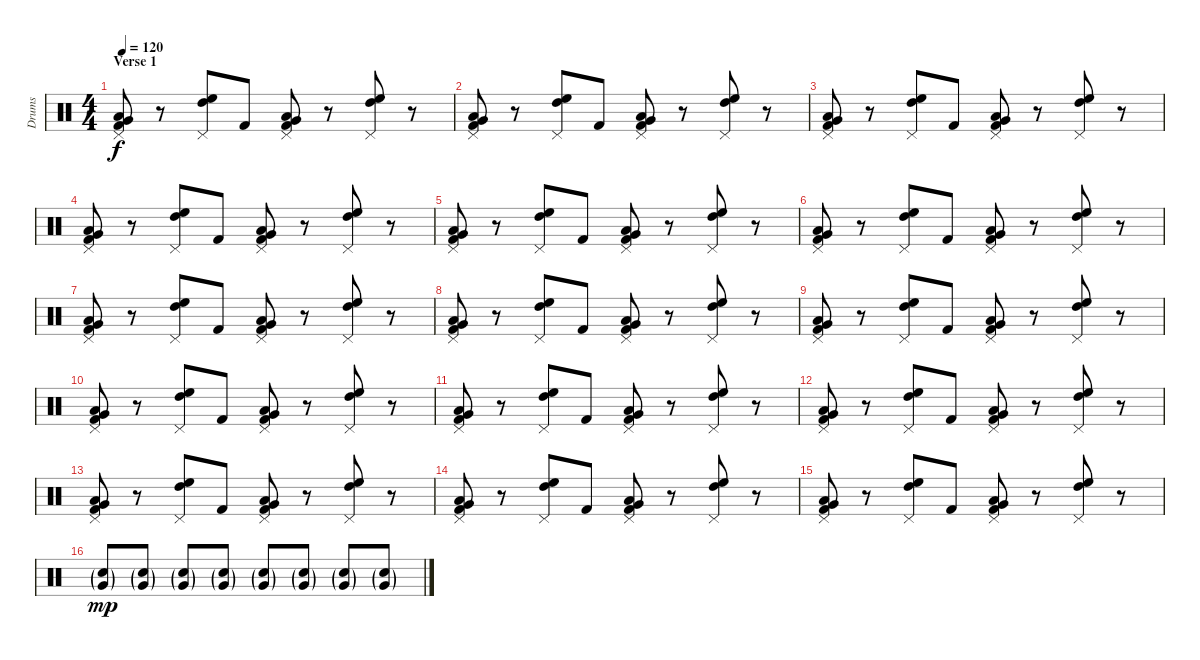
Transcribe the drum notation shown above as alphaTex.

\track ("Drums" "Drums") {instrument percussion}
\staff {score}
\articulation defaults
\ts (4 4)
\section ("" "Verse 1")
\tempo 120
\clef neutral
\ks c
("Pedal Hi-Hat (hit)" "Low Floor Tom (hit)" "Very Low Tom (hit)" "Kick (hit) 2").8{dy f} r.8 ("Pedal Hi-Hat (hit)" "High Floor Tom (hit)" "High Tom (hit)").8 "Kick (hit) 2".8 ("Pedal Hi-Hat (hit)" "Low Floor Tom (hit)" "Very Low Tom (hit)" "Kick (hit) 2").8 r.8 ("Pedal Hi-Hat (hit)" "High Floor Tom (hit)" "High Tom (hit)").8 r.8 |
("Pedal Hi-Hat (hit)" "Low Floor Tom (hit)" "Very Low Tom (hit)" "Kick (hit) 2").8 r.8 ("Pedal Hi-Hat (hit)" "High Floor Tom (hit)" "High Tom (hit)").8 "Kick (hit) 2".8 ("Pedal Hi-Hat (hit)" "Low Floor Tom (hit)" "Very Low Tom (hit)" "Kick (hit) 2").8 r.8 ("Pedal Hi-Hat (hit)" "High Floor Tom (hit)" "High Tom (hit)").8 r.8 |
("Pedal Hi-Hat (hit)" "Low Floor Tom (hit)" "Very Low Tom (hit)" "Kick (hit) 2").8 r.8 ("Pedal Hi-Hat (hit)" "High Floor Tom (hit)" "High Tom (hit)").8 "Kick (hit) 2".8 ("Pedal Hi-Hat (hit)" "Low Floor Tom (hit)" "Very Low Tom (hit)" "Kick (hit) 2").8 r.8 ("Pedal Hi-Hat (hit)" "High Floor Tom (hit)" "High Tom (hit)").8 r.8 |
("Pedal Hi-Hat (hit)" "Low Floor Tom (hit)" "Very Low Tom (hit)" "Kick (hit) 2").8 r.8 ("Pedal Hi-Hat (hit)" "High Floor Tom (hit)" "High Tom (hit)").8 "Kick (hit) 2".8 ("Pedal Hi-Hat (hit)" "Low Floor Tom (hit)" "Very Low Tom (hit)" "Kick (hit) 2").8 r.8 ("Pedal Hi-Hat (hit)" "High Floor Tom (hit)" "High Tom (hit)").8 r.8 |
("Pedal Hi-Hat (hit)" "Low Floor Tom (hit)" "Very Low Tom (hit)" "Kick (hit) 2").8 r.8 ("Pedal Hi-Hat (hit)" "High Floor Tom (hit)" "High Tom (hit)").8 "Kick (hit) 2".8 ("Pedal Hi-Hat (hit)" "Low Floor Tom (hit)" "Very Low Tom (hit)" "Kick (hit) 2").8 r.8 ("Pedal Hi-Hat (hit)" "High Floor Tom (hit)" "High Tom (hit)").8 r.8 |
("Pedal Hi-Hat (hit)" "Low Floor Tom (hit)" "Very Low Tom (hit)" "Kick (hit) 2").8 r.8 ("Pedal Hi-Hat (hit)" "High Floor Tom (hit)" "High Tom (hit)").8 "Kick (hit) 2".8 ("Pedal Hi-Hat (hit)" "Low Floor Tom (hit)" "Very Low Tom (hit)" "Kick (hit) 2").8 r.8 ("Pedal Hi-Hat (hit)" "High Floor Tom (hit)" "High Tom (hit)").8 r.8 |
("Pedal Hi-Hat (hit)" "Low Floor Tom (hit)" "Very Low Tom (hit)" "Kick (hit) 2").8 r.8 ("Pedal Hi-Hat (hit)" "High Floor Tom (hit)" "High Tom (hit)").8 "Kick (hit) 2".8 ("Pedal Hi-Hat (hit)" "Low Floor Tom (hit)" "Very Low Tom (hit)" "Kick (hit) 2").8 r.8 ("Pedal Hi-Hat (hit)" "High Floor Tom (hit)" "High Tom (hit)").8 r.8 |
("Pedal Hi-Hat (hit)" "Low Floor Tom (hit)" "Very Low Tom (hit)" "Kick (hit) 2").8 r.8 ("Pedal Hi-Hat (hit)" "High Floor Tom (hit)" "High Tom (hit)").8 "Kick (hit) 2".8 ("Pedal Hi-Hat (hit)" "Low Floor Tom (hit)" "Very Low Tom (hit)" "Kick (hit) 2").8 r.8 ("Pedal Hi-Hat (hit)" "High Floor Tom (hit)" "High Tom (hit)").8 r.8 |
("Pedal Hi-Hat (hit)" "Low Floor Tom (hit)" "Very Low Tom (hit)" "Kick (hit) 2").8 r.8 ("Pedal Hi-Hat (hit)" "High Floor Tom (hit)" "High Tom (hit)").8 "Kick (hit) 2".8 ("Pedal Hi-Hat (hit)" "Low Floor Tom (hit)" "Very Low Tom (hit)" "Kick (hit) 2").8 r.8 ("Pedal Hi-Hat (hit)" "High Floor Tom (hit)" "High Tom (hit)").8 r.8 |
("Pedal Hi-Hat (hit)" "Low Floor Tom (hit)" "Very Low Tom (hit)" "Kick (hit) 2").8 r.8 ("Pedal Hi-Hat (hit)" "High Floor Tom (hit)" "High Tom (hit)").8 "Kick (hit) 2".8 ("Pedal Hi-Hat (hit)" "Low Floor Tom (hit)" "Very Low Tom (hit)" "Kick (hit) 2").8 r.8 ("Pedal Hi-Hat (hit)" "High Floor Tom (hit)" "High Tom (hit)").8 r.8 |
("Pedal Hi-Hat (hit)" "Low Floor Tom (hit)" "Very Low Tom (hit)" "Kick (hit) 2").8 r.8 ("Pedal Hi-Hat (hit)" "High Floor Tom (hit)" "High Tom (hit)").8 "Kick (hit) 2".8 ("Pedal Hi-Hat (hit)" "Low Floor Tom (hit)" "Very Low Tom (hit)" "Kick (hit) 2").8 r.8 ("Pedal Hi-Hat (hit)" "High Floor Tom (hit)" "High Tom (hit)").8 r.8 |
("Pedal Hi-Hat (hit)" "Low Floor Tom (hit)" "Very Low Tom (hit)" "Kick (hit) 2").8 r.8 ("Pedal Hi-Hat (hit)" "High Floor Tom (hit)" "High Tom (hit)").8 "Kick (hit) 2".8 ("Pedal Hi-Hat (hit)" "Low Floor Tom (hit)" "Very Low Tom (hit)" "Kick (hit) 2").8 r.8 ("Pedal Hi-Hat (hit)" "High Floor Tom (hit)" "High Tom (hit)").8 r.8 |
("Pedal Hi-Hat (hit)" "Low Floor Tom (hit)" "Very Low Tom (hit)" "Kick (hit) 2").8 r.8 ("Pedal Hi-Hat (hit)" "High Floor Tom (hit)" "High Tom (hit)").8 "Kick (hit) 2".8 ("Pedal Hi-Hat (hit)" "Low Floor Tom (hit)" "Very Low Tom (hit)" "Kick (hit) 2").8 r.8 ("Pedal Hi-Hat (hit)" "High Floor Tom (hit)" "High Tom (hit)").8 r.8 |
("Pedal Hi-Hat (hit)" "Low Floor Tom (hit)" "Very Low Tom (hit)" "Kick (hit) 2").8 r.8 ("Pedal Hi-Hat (hit)" "High Floor Tom (hit)" "High Tom (hit)").8 "Kick (hit) 2".8 ("Pedal Hi-Hat (hit)" "Low Floor Tom (hit)" "Very Low Tom (hit)" "Kick (hit) 2").8 r.8 ("Pedal Hi-Hat (hit)" "High Floor Tom (hit)" "High Tom (hit)").8 r.8 |
("Pedal Hi-Hat (hit)" "Low Floor Tom (hit)" "Very Low Tom (hit)" "Kick (hit) 2").8 r.8 ("Pedal Hi-Hat (hit)" "High Floor Tom (hit)" "High Tom (hit)").8 "Kick (hit) 2".8 ("Pedal Hi-Hat (hit)" "Low Floor Tom (hit)" "Very Low Tom (hit)" "Kick (hit) 2").8 r.8 ("Pedal Hi-Hat (hit)" "High Floor Tom (hit)" "High Tom (hit)").8 r.8 |
("Electric Snare (hit)"{g} "Very Low Tom (hit)"{g}).8{dy mp} ("Electric Snare (hit)"{g} "Very Low Tom (hit)"{g}).8 ("Electric Snare (hit)"{g} "Very Low Tom (hit)"{g}).8 ("Electric Snare (hit)"{g} "Very Low Tom (hit)"{g}).8 ("Electric Snare (hit)"{g} "Very Low Tom (hit)"{g}).8 ("Electric Snare (hit)"{g} "Very Low Tom (hit)"{g}).8 ("Electric Snare (hit)"{g} "Very Low Tom (hit)"{g}).8 ("Electric Snare (hit)"{g} "Very Low Tom (hit)"{g}).8
